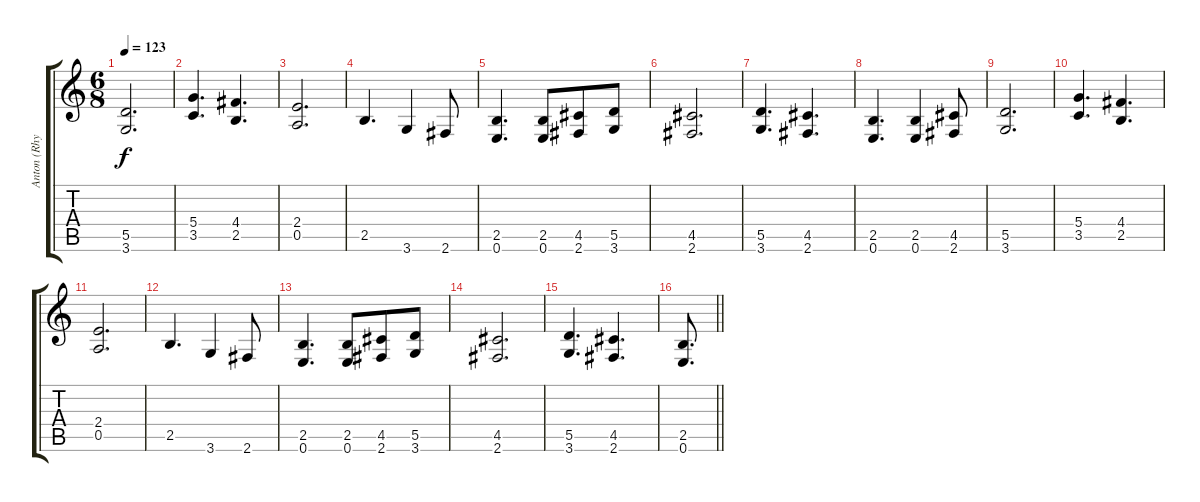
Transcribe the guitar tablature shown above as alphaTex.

\track ("Anton (Rhythm Guitar)" "Anton (Rhy") {instrument distortionguitar}
\staff {score tabs}
\tuning (E4 B3 G3 D3 A2 E2) {hide}
\ts (6 8)
\tempo 123
\clef g2
\ks c
(5.5 3.6).2{d dy f} |
(5.4 3.5).4{d} (4.4 2.5).4{d} |
(2.4 0.5).2{d} |
2.5.4{d} 3.6.4 2.6.8 |
(2.5 0.6).4{d} (2.5 0.6).8 (4.5 2.6).8 (5.5 3.6).8 |
(4.5 2.6).2{d} |
(5.5 3.6).4{d} (4.5 2.6).4{d} |
(2.5 0.6).4{d volume 16} (2.5 0.6).4 (4.5 2.6).8 |
(5.5 3.6).2{d} |
(5.4 3.5).4{d} (4.4 2.5).4{d} |
(2.4 0.5).2{d} |
2.5.4{d} 3.6.4 2.6.8 |
(2.5 0.6).4{d} (2.5 0.6).8 (4.5 2.6).8 (5.5 3.6).8 |
(4.5 2.6).2{d} |
(5.5 3.6).4{d} (4.5 2.6).4{d} |
\barLineRight lightlight
(2.5 0.6).8{d}
